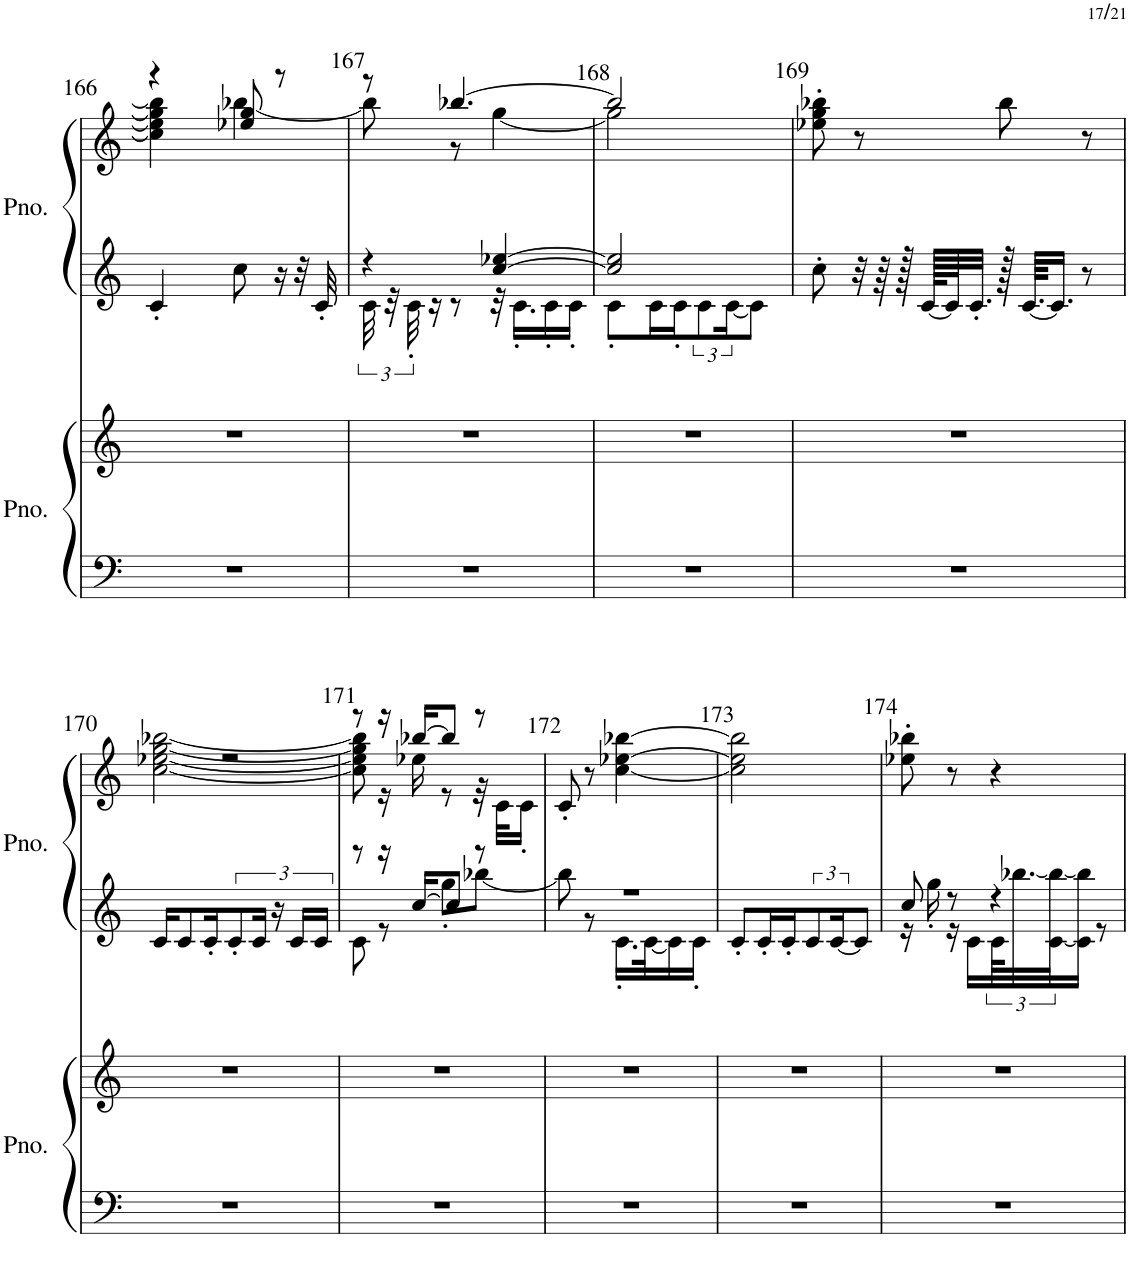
**kern	**kern	**kern	**kern
*part2	*part2	*part1	*part1
*staff4	*staff3	*staff2	*staff1
*I"ピアノ	*	*I"ピアノ	*
!!LO:PB:g=z
*clefF4	*clefG2	*clefG2	*clefG2
*k[]	*k[]	*k[]	*k[]
*M4/8	*M4/8	*M4/8	*M4/8
=166	=166	=166	=166
*	*	*	*^
2r	2r	4c'/	4r	4cc\] 4ee-\] 4gg\] 4bb-\]
.	.	8cc\	8ee-X/ 8gg/	[4bb-X\
.	.	16r	8r	.
.	.	32r	.	.
.	.	32c'/	.	.
=167	=167	=167	=167	=167
*	*	*^	*	*
2r	2r	4r	48c\	8r	8bb-\]
.	.	.	48r	.	.
.	.	.	48c'\	.	.
.	.	.	16r	.	.
.	.	.	8r	[4.bb-X/	8r
.	.	[4cc/ [4ee-X/	32r	.	[4gg\
.	.	.	16.c'\LL	.	.
.	.	.	16c'\	.	.
.	.	.	16c'\JJ	.	.
=168	=168	=168	=168	=168	=168
2r	2r	2cc/] 2ee-/]	8c'\L	2bb-/]	2gg\]
.	.	.	16c\L	.	.
.	.	.	16c'\J	.	.
.	.	.	12c\	.	.
.	.	.	[24c\K	.	.
.	.	.	8c\J]	.	.
*	*	*v	*v	*	*
*	*	*	*v	*v
=169	=169	=169	=169
2r	2r	8cc'\	8ee-X\' 8gg\' 8bb-X\'
.	.	32r	8r
.	.	64r	.
.	.	128r	.
.	.	[128c/KLLLL	.
.	.	64c/J]	.
.	.	32.c'/JJJ	.
.	.	128r	8bb-\
.	.	[64.c/KKLL	.
.	.	16.c/JJ]	.
.	.	8r	8r
!!LO:LB:g=z
=170	=170	=170	=170
*	*	*	*^
2r	2r	16c/KL	2r	[2cc\ [2ee-X\ [2gg\ [2bb-X\
.	.	8c/	.	.
.	.	16c'/K	.	.
.	.	12c'/	.	.
.	.	24c/Jk	.	.
.	.	24r	.	.
.	.	24c/LL	.	.
.	.	24c/JJ	.	.
=171	=171	=171	=171	=171
*	*	*^	*	*
2r	2r	8r	8c\	8r	8cc\] 8ee-\] 8gg\] 8bb-\]
.	.	16r	8r	16r	16r
.	.	[16cc/KL	.	[16bb-X/KL	16ee-X\
.	.	8cc/J]	8gg'\L	8bb-/J]	8r
.	.	8r	[8bb-X\J	8r	32r
.	.	.	.	.	32c\KLL
.	.	.	.	.	16c'\JJ
*	*	*	*	*v	*v
=172	=172	=172	=172	=172
2r	2r	2r	8bb-\]	8c'/
.	.	.	8r	8r
.	.	.	16.c'\LL	[4cc\ [4ee-X\ [4bb-X\
.	.	.	[32c\K	.
.	.	.	16c\]	.
.	.	.	16c'\JJ	.
*	*	*v	*v	*
=173	=173	=173	=173
2r	2r	8c'/L	2cc\] 2ee-\] 2bb-\]
.	.	16c'/L	.
.	.	16c'/J	.
.	.	12c/	.
.	.	[24c/K	.
.	.	8c/J]	.
=174	=174	=174	=174
*	*	*^	*
2r	2r	8cc/	16r	8ee-X\' 8bb-X\'
.	.	.	16gg'\	.
.	.	8r	16r	8r
.	.	.	16c\LL	.
.	.	4r	96c\KL	4r
.	.	.	[48.bb-X\	.
.	.	.	[48c\ 48bb-\_J	.
.	.	.	16c\] 16bb-\]JJ	.
.	.	.	8r	.
*	*	*v	*v	*
=	=	=	=
*-	*-	*-	*-
